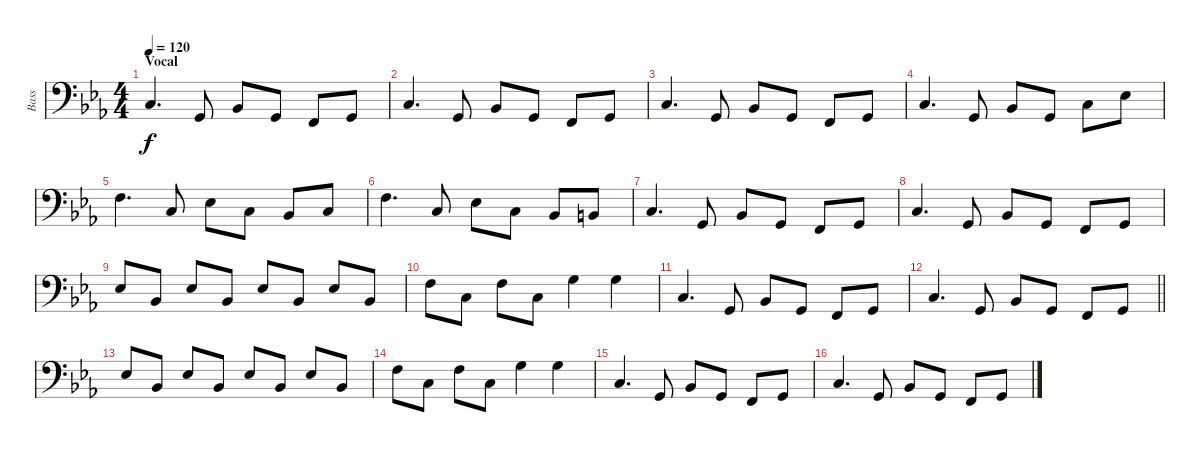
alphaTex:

\track ("Bass" "Bass") {instrument electricbassfinger}
\staff {score}
\tuning (G2 D2 A1 E1 B0) {hide}
\ts (4 4)
\section ("" "Vocal")
\tempo 120
\clef f4
\ks cminor
3.3.4{d dy f} 3.4.8 1.3.8 3.4.8 1.4.8 3.4.8 |
3.3.4{d} 3.4.8 1.3.8 3.4.8 1.4.8 3.4.8 |
3.3.4{d} 3.4.8 1.3.8 3.4.8 1.4.8 3.4.8 |
3.3.4{d} 3.4.8 1.3.8 3.4.8 8.4.8 11.4.8 |
3.2.4{d} 3.3.8 1.2.8 3.3.8 1.3.8 3.3.8 |
3.2.4{d} 3.3.8 1.2.8 3.3.8 1.3.8 2.3.8 |
3.3.4{d} 3.4.8 1.3.8 3.4.8 1.4.8 3.4.8 |
3.3.4{d} 3.4.8 1.3.8 3.4.8 1.4.8 3.4.8 |
1.2.8 1.3.8 1.2.8 1.3.8 1.2.8 1.3.8 1.2.8 1.3.8 |
3.2.8 3.3.8 3.2.8 3.3.8 0.1.4 0.1.4 |
3.3.4{d} 3.4.8 1.3.8 3.4.8 1.4.8 3.4.8 |
\barLineRight lightlight
3.3.4{d} 3.4.8 1.3.8 3.4.8 1.4.8 3.4.8 |
1.2.8 1.3.8 1.2.8 1.3.8 1.2.8 1.3.8 1.2.8 1.3.8 |
3.2.8 3.3.8 3.2.8 3.3.8 0.1.4 0.1.4 |
3.3.4{d} 3.4.8 1.3.8 3.4.8 1.4.8 3.4.8 |
3.3.4{d} 3.4.8 1.3.8 3.4.8 1.4.8 3.4.8
